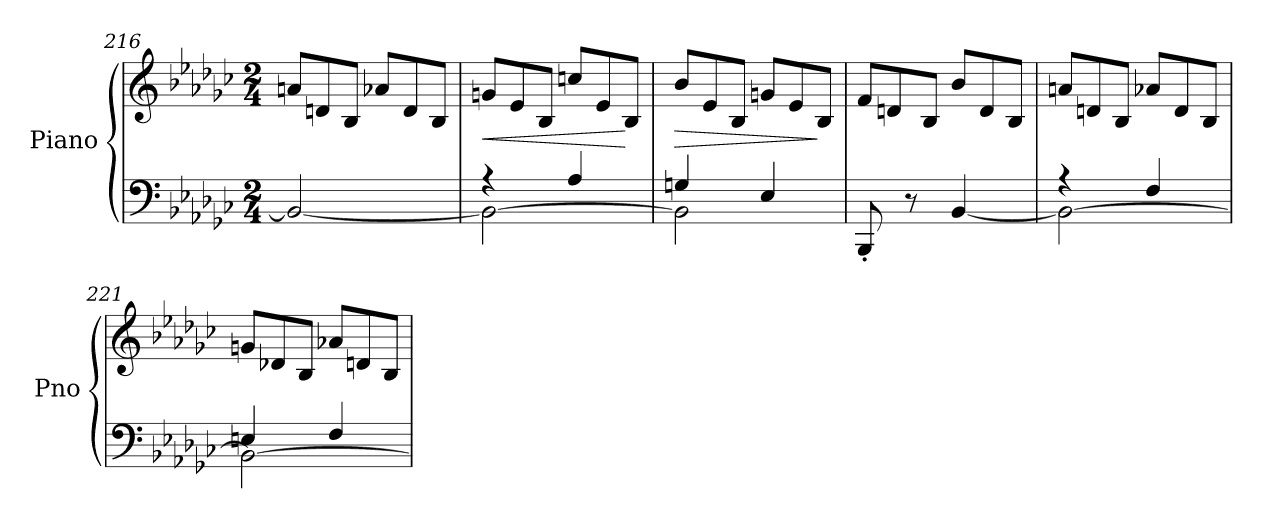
**kern	**kern	**dynam
*part1	*part1	*part1
*staff2	*staff1	*staff1/2
*I"Piano	*	*
*I'Pno	*	*
*clefF4	*clefG2	*
*k[b-e-a-d-g-c-]	*k[b-e-a-d-g-c-]	*
*G-:	*G-:	*
*M2/4	*M2/4	*
*	*Xtuplet	*
=216	=216	=216
2BB-/_	12an/L	.
.	12dn/	.
.	12B-/J	.
.	12a-X/L	.
.	12d/	.
.	12B-/J	.
=217	=217	=217
*^	*	*
!	!	!	!LO:HP:b
2BB-\_	4rA	12gn/L	<
.	.	12e-/	.
.	.	12B-/J	.
.	4A-/	12ccn/L	.
.	.	12e-/	.
.	.	12B-/J	[
=218	=218	=218	=218
!	!	!	!LO:HP:b
2BB-\]	4Gn/	12b-/L	>
.	.	12e-/	.
.	.	12B-/J	.
.	4E-/	12gn/L	.
.	.	12e-/	.
.	.	12B-/J	]
*v	*v	*	*
!!LO:PB:g=z
=219	=219	=219
8BBB-'/	12f/L	.
.	12dn/	.
8r	.	.
.	12B-/J	.
[4BB-/	12b-/L	.
.	12d/	.
.	12B-/J	.
!!LO:PB:g=z
=220	=220	=220
*^	*	*
2BB-\_	4rA	12an/L	.
.	.	12dn/	.
.	.	12B-/J	.
.	4F/	12a-X/L	.
.	.	12d/	.
.	.	12B-/J	.
=221	=221	=221	=221
2BB-\_	4En/	12gn/L	.
.	.	12d-X/	.
.	.	12B-/J	.
.	4F/	12a-X/L	.
.	.	12dn/	.
.	.	12B-/J	.
*v	*v	*	*
=	=	=
*-	*-	*-
